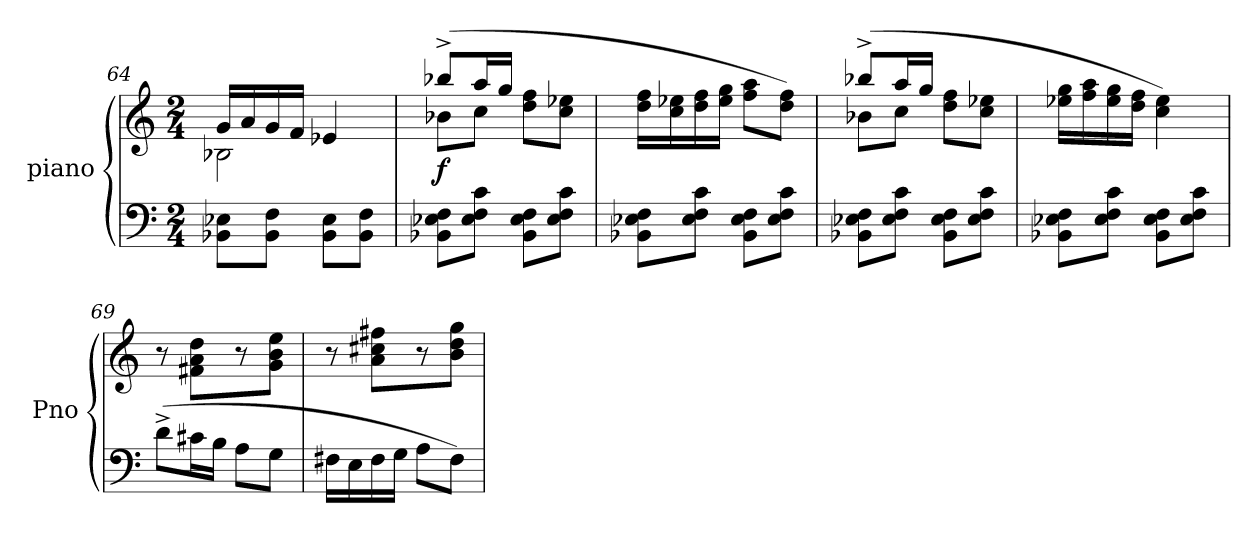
**kern	**kern	**dynam
*part1	*part1	*part1
*staff2	*staff1	*staff1/2
*I"piano	*	*
*I'Pno	*	*
*clefF4	*clefG2	*
*k[]	*k[]	*
*C:	*C:	*
*M2/4	*M2/4	*
=64	=64	=64
*	*^	*
8BB-X\ 8E-X\L	16g/LL	2B-X\	.
.	16a/	.	.
8BB-\ 8F\J	16g/	.	.
.	16f/JJ	.	.
8BB-\ 8E-\L	4e-X/	.	.
8BB-\ 8F\J	.	.	.
=65	=65	=65	=65
8BB-X\ 8E-X\ 8F\L	(8bb-X^/L	8b-X\L	f
8E-\ 8F\ 8c\J	16aa/L	8cc\J	.
.	16gg/JJ	.	.
8BB-\ 8E-\ 8F\L	8dd\ 8ff\L	4ryy	.
8E-\ 8F\ 8c\J	8cc\ 8ee-X\J	.	.
*	*v	*v	*
=66	=66	=66
8BB-X\ 8E-X\ 8F\L	16dd\ 16ff\LL	.
.	16cc\ 16ee-X\	.
8E-\ 8F\ 8c\J	16dd\ 16ff\	.
.	16ee-\ 16gg\JJ	.
8BB-\ 8E-\ 8F\L	8ff\ 8aa\L	.
8E-\ 8F\ 8c\J	8dd\ 8ff\J)	.
=67	=67	=67
*	*^	*
8BB-X\ 8E-X\ 8F\L	(8bb-X^/L	8b-X\L	.
8E-\ 8F\ 8c\J	16aa/L	8cc\J	.
.	16gg/JJ	.	.
8BB-\ 8E-\ 8F\L	8dd\ 8ff\L	4ryy	.
8E-\ 8F\ 8c\J	8cc\ 8ee-X\J	.	.
*	*v	*v	*
=68	=68	=68
8BB-X\ 8E-X\ 8F\L	16ee-X\ 16gg\LL	.
.	16ff\ 16aa\	.
8E-\ 8F\ 8c\J	16ee-\ 16gg\	.
.	16dd\ 16ff\JJ	.
8BB-\ 8E-\ 8F\L	4cc\ 4ee-\)	.
8E-\ 8F\ 8c\J	.	.
=69	=69	=69
(8d^\L	8r	.
16c#X\L	8f#X\ 8a\ 8dd\L	.
16B\JJ	.	.
8A\L	8r	.
8G\J	8g\ 8b\ 8ee\J	.
=70	=70	=70
16F#X\LL	8r	.
16E\	.	.
16F#\	8a\ 8cc#X\ 8ff#X\L	.
16G\JJ	.	.
8A\L	8r	.
8F#\J)	8b\ 8dd\ 8gg\J	.
=	=	=
*-	*-	*-
